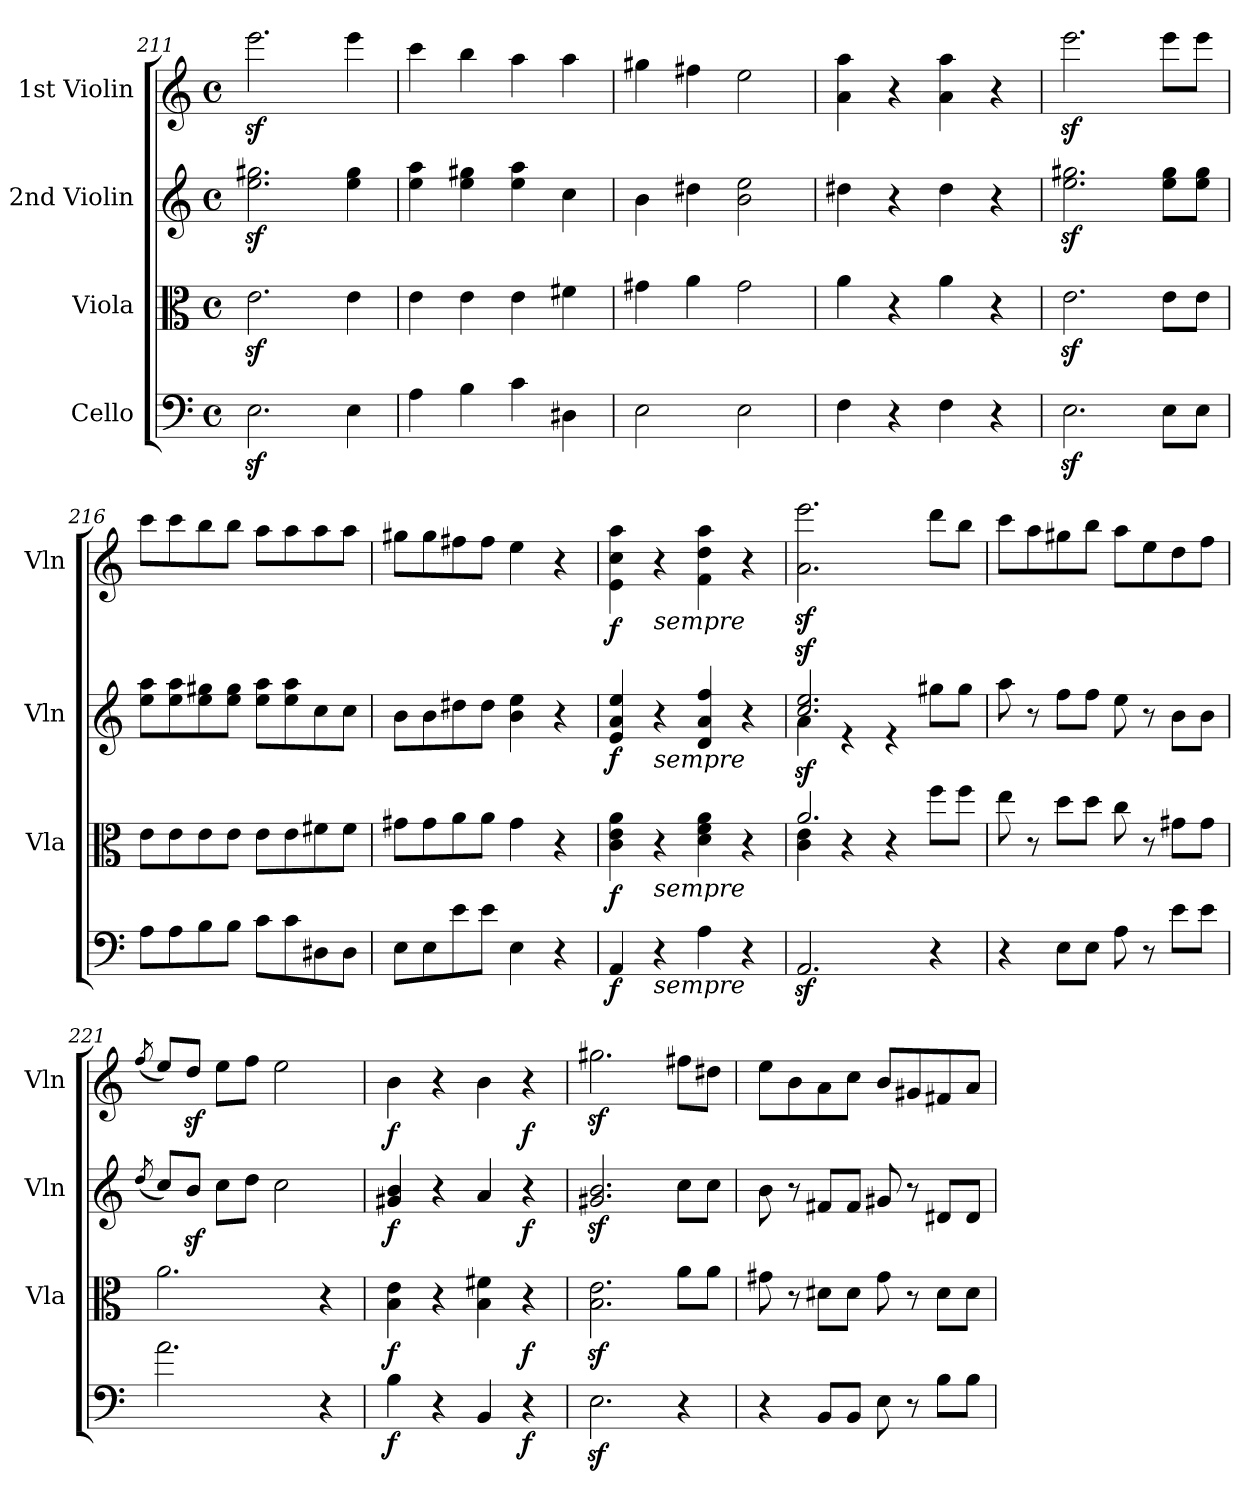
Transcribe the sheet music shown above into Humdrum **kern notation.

**kern	**dynam	**kern	**dynam	**kern	**dynam	**kern	**dynam
*part4	*part4	*part3	*part3	*part2	*part2	*part1	*part1
*staff4	*staff4	*staff3	*staff3	*staff2	*staff2	*staff1	*staff1
*I"Cello	*	*I"Viola	*	*I"2nd Violin	*	*I"1st Violin	*
*	*	*I'Vla	*	*I'Vln	*	*I'Vln	*
*clefF4	*	*clefC3	*	*clefG2	*	*clefG2	*
*k[]	*	*k[]	*	*k[]	*	*k[]	*
*C:	*	*C:	*	*C:	*	*C:	*
*M4/4	*	*M4/4	*	*M4/4	*	*M4/4	*
*met(c)	*	*met(c)	*	*met(c)	*	*met(c)	*
=211	=211	=211	=211	=211	=211	=211	=211
2.Ez<\	.	2.ez<\	.	2.eez<\ 2.gg#Xz<\	.	2.eeez<\	.
4E\	.	4e\	.	4ee\ 4gg#\	.	4eee\	.
=212	=212	=212	=212	=212	=212	=212	=212
4A\	.	4e\	.	4ee\ 4aa\	.	4ccc\	.
4B\	.	4e\	.	4ee\ 4gg#X\	.	4bb\	.
4c\	.	4e\	.	4ee\ 4aa\	.	4aa\	.
4D#X\	.	4f#X\	.	4cc\	.	4aa\	.
=213	=213	=213	=213	=213	=213	=213	=213
2E\	.	4g#X\	.	4b\	.	4gg#X\	.
.	.	4a\	.	4dd#X\	.	4ff#X\	.
2E\	.	2g#\	.	2b\ 2ee\	.	2ee\	.
=214	=214	=214	=214	=214	=214	=214	=214
4F\	.	4a\	.	4dd#X\	.	4a\ 4aa\	.
4r	.	4r	.	4r	.	4r	.
4F\	.	4a\	.	4dd#\	.	4a\ 4aa\	.
4r	.	4r	.	4r	.	4r	.
!!LO:LB:g=z
=215	=215	=215	=215	=215	=215	=215	=215
2.Ez<\	.	2.ez<\	.	2.eez<\ 2.gg#Xz<\	.	2.eeez<\	.
8E\L	.	8e\L	.	8ee\ 8gg#\L	.	8eee\L	.
8E\J	.	8e\J	.	8ee\ 8gg#\J	.	8eee\J	.
=216	=216	=216	=216	=216	=216	=216	=216
8A\L	.	8e\L	.	8ee\ 8aa\L	.	8ccc\L	.
8A\	.	8e\	.	8ee\ 8aa\	.	8ccc\	.
8B\	.	8e\	.	8ee\ 8gg#X\	.	8bb\	.
8B\J	.	8e\J	.	8ee\ 8gg#\J	.	8bb\J	.
8c\L	.	8e\L	.	8ee\ 8aa\L	.	8aa\L	.
8c\	.	8e\	.	8ee\ 8aa\	.	8aa\	.
8D#X\	.	8f#X\	.	8cc\	.	8aa\	.
8D#\J	.	8f#\J	.	8cc\J	.	8aa\J	.
=217	=217	=217	=217	=217	=217	=217	=217
8E\L	.	8g#X\L	.	8b\L	.	8gg#X\L	.
8E\	.	8g#\	.	8b\	.	8gg#\	.
8e\	.	8a\	.	8dd#X\	.	8ff#X\	.
8e\J	.	8a\J	.	8dd#\J	.	8ff#\J	.
4E\	.	4g#\	.	4b\ 4ee\	.	4ee\	.
4r	.	4r	.	4r	.	4r	.
=218	=218	=218	=218	=218	=218	=218	=218
!	!LO:DY:b	!	!LO:DY:b	!	!LO:DY:b	!	!LO:DY:b
4AA/	f	4c\ 4e\ 4a\	f	4e/ 4a/ 4ee/	f	4e\ 4cc\ 4aa\	f
!	!	!	!	!	!	!LO:TX:b:i:t=sempre	!
!	!	!	!	!LO:TX:b:i:t=sempre	!	!	!
!	!	!LO:TX:b:i:t=sempre	!	!	!	!	!
!LO:TX:b:i:t=sempre	!	!	!	!	!	!	!
4r	.	4r	.	4r	.	4r	.
4A\	.	4d\ 4f\ 4a\	.	4d/ 4a/ 4ff/	.	4f\ 4dd\ 4aa\	.
4r	.	4r	.	4r	.	4r	.
=219	=219	=219	=219	=219	=219	=219	=219
*	*	*^	*	*^	*	*	*
2.AAz</	.	2.az</	4c\ 4e\	.	2.ccz</ 2.eez</	4a\	.	2.az<\ 2.eeez<\	.
.	.	.	4rB	.	.	4rd	.	.	.
.	.	.	4rB	.	.	4rd	.	.	.
4r	.	8ff\L	4ryy	.	8gg#X\L	4ryy	.	8ddd\L	.
.	.	8ff\J	.	.	8gg#\J	.	.	8bb\J	.
*	*	*v	*v	*	*	*	*	*	*
*	*	*	*	*v	*v	*	*	*
=220	=220	=220	=220	=220	=220	=220	=220
4r	.	8ee\	.	8aa\	.	8ccc\L	.
.	.	8r	.	8r	.	8aa\	.
8E\L	.	8dd\L	.	8ff\L	.	8gg#X\	.
8E\J	.	8dd\J	.	8ff\J	.	8bb\J	.
8A\	.	8cc\	.	8ee\	.	8aa\L	.
8r	.	8r	.	8r	.	8ee\	.
8e\L	.	8g#X\L	.	8b\L	.	8dd\	.
8e\J	.	8g#\J	.	8b\J	.	8ff\J	.
=221	=221	=221	=221	=221	=221	=221	=221
.	.	.	.	(8qdd/	.	(8qff/	.
2.a\	.	2.a\	.	8cc/L)	.	8ee/L)	.
.	.	.	.	8bz</J	.	8ddz</J	.
.	.	.	.	8cc\L	.	8ee\L	.
.	.	.	.	8dd\J	.	8ff\J	.
.	.	.	.	2cc\	.	2ee\	.
4r	.	4r	.	.	.	.	.
=222	=222	=222	=222	=222	=222	=222	=222
!	!LO:DY:b	!	!LO:DY:b	!	!LO:DY:b	!	!LO:DY:b
4B\	f	4B\ 4e\	f	4g#X/ 4b/	f	4b\	f
4r	.	4r	.	4r	.	4r	.
4BB/	.	4B\ 4f#X\	.	4a/	.	4b\	.
!	!LO:DY:b	!	!LO:DY:b	!	!LO:DY:b	!	!LO:DY:b
4r	f	4r	f	4r	f	4r	f
=223	=223	=223	=223	=223	=223	=223	=223
2.Ez<\	.	2.Bz<\ 2.ez<\	.	2.g#Xz</ 2.bz</	.	2.gg#Xz<\	.
4r	.	8a\L	.	8cc\L	.	8ff#X\L	.
.	.	8a\J	.	8cc\J	.	8dd#X\J	.
=224	=224	=224	=224	=224	=224	=224	=224
4r	.	8g#X\	.	8b\	.	8ee\L	.
.	.	8r	.	8r	.	8b\	.
8BB/L	.	8d#X\L	.	8f#X/L	.	8a\	.
8BB/J	.	8d#\J	.	8f#/J	.	8cc\J	.
8E\	.	8g#\	.	8g#X/	.	8b/L	.
8r	.	8r	.	8r	.	8g#X/	.
8B\L	.	8d#\L	.	8d#X/L	.	8f#X/	.
8B\J	.	8d#\J	.	8d#/J	.	8a/J	.
=	=	=	=	=	=	=	=
*-	*-	*-	*-	*-	*-	*-	*-
